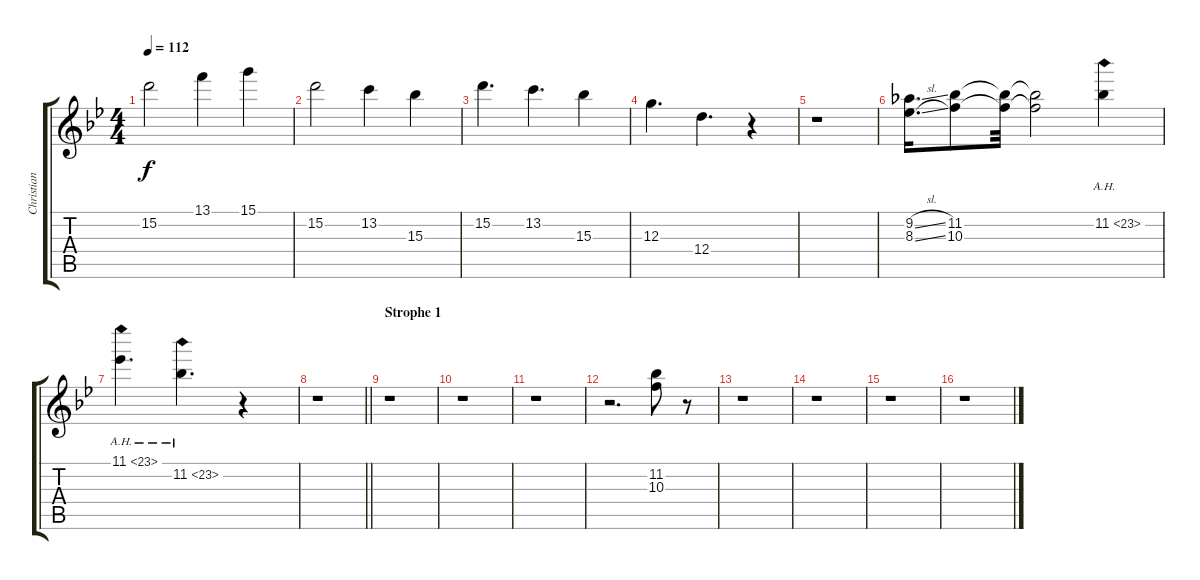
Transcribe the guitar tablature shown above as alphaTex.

\track ("Christian Gitarre 2 " "Christian ") {instrument acousticguitarsteel}
\staff {score tabs}
\tuning (E4 B3 G3 D3 A2 E2) {hide}
\ts (4 4)
\tempo 112
\clef g2
\ks bb
15.2.2{dy f} 13.1.4 15.1.4 |
15.2.2 13.2.4 15.3.4 |
15.2.4{d} 13.2.4{d} 15.3.4 |
12.3.4{d} 12.4.4{d} r.4 |
r.1 |
(9.2{sl} 8.3{sl}).16{d} (11.2 10.3).8 (11.2{t} 10.3{t}).32 (11.2{t} 10.3{t}).2 11.2{ah 12}.4 |
11.1{ah 12}.4{d} 11.2{ah 12}.4{d} r.4 |
\barLineRight lightlight
r.1 |
\section ("" "Strophe 1")
r.1 |
r.1 |
r.1 |
r.2{d} (11.2 10.3).8 r.8 |
r.1 |
r.1 |
r.1 |
r.1
